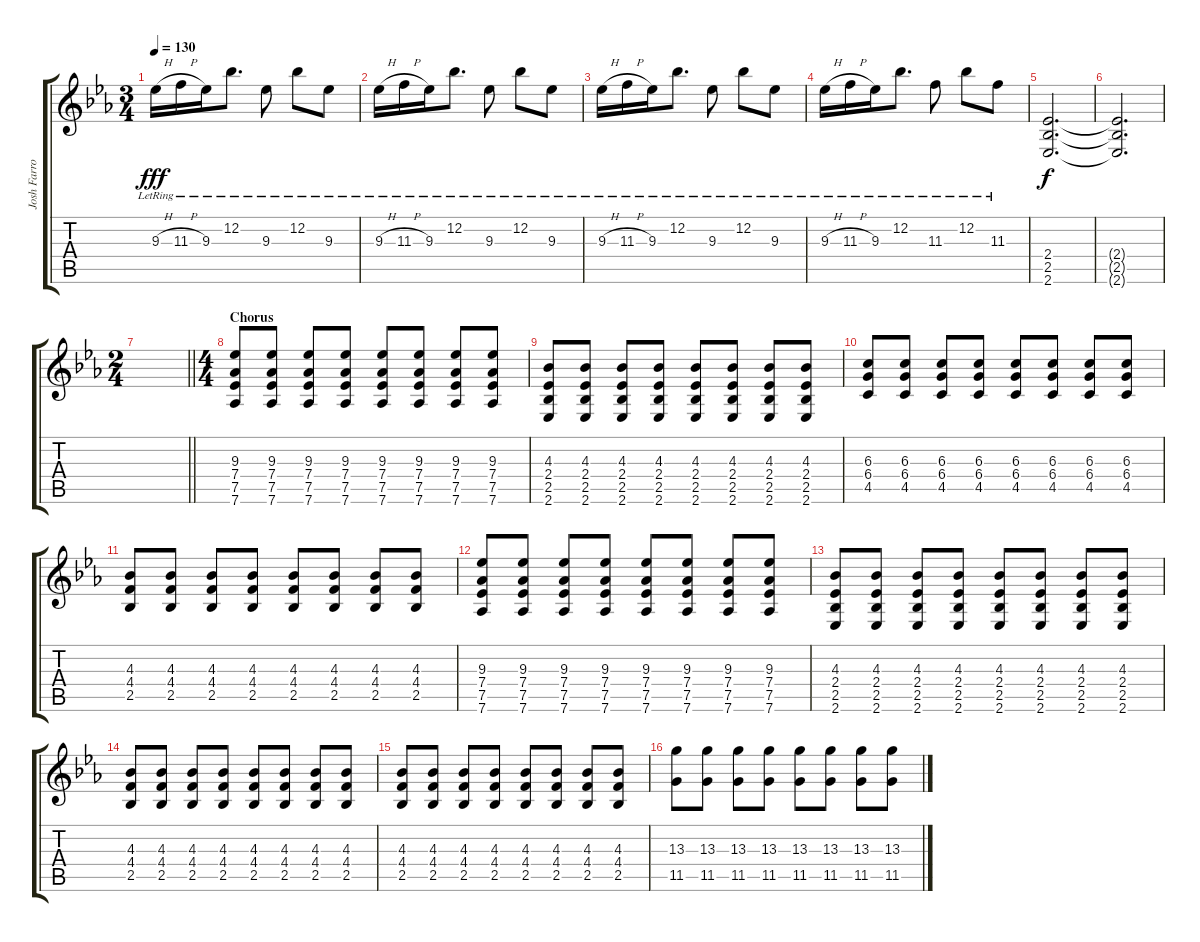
\track ("Josh Farro (Guitar)" "Josh Farro") {instrument distortionguitar bank 255}
\staff {score tabs}
\tuning (Eb4 Bb3 Gb3 Db3 Ab2 Db2) {hide}
\ts (3 4)
\tempo 130
\clef g2
\ks eb
9.3{h lr}.16{dy fff} 11.3{h lr}.16 9.3{lr}.16 12.2{lr}.8{d} 9.3{lr}.8 12.2{lr}.8 9.3{lr}.8 |
9.3{h lr}.16 11.3{h lr}.16 9.3{lr}.16 12.2{lr}.8{d} 9.3{lr}.8 12.2{lr}.8 9.3{lr}.8 |
9.3{h lr}.16 11.3{h lr}.16 9.3{lr}.16 12.2{lr}.8{d} 9.3{lr}.8 12.2{lr}.8 9.3{lr}.8 |
9.3{h lr}.16 11.3{h lr}.16 9.3{lr}.16 12.2{lr}.8{d} 11.3{lr}.8 12.2{lr}.8 11.3{lr}.8 |
(2.4 2.5 2.6).2{d dy f instrument distortionguitar} |
(2.4{t} 2.5{t} 2.6{t}).2{d} |
\ts (2 4)
\barLineRight lightlight
|
\ts (4 4)
\section ("" "Chorus")
(9.3 7.4 7.5 7.6).8 (9.3 7.4 7.5 7.6).8 (9.3 7.4 7.5 7.6).8 (9.3 7.4 7.5 7.6).8 (9.3 7.4 7.5 7.6).8 (9.3 7.4 7.5 7.6).8 (9.3 7.4 7.5 7.6).8 (9.3 7.4 7.5 7.6).8 |
(4.3 2.4 2.5 2.6).8 (4.3 2.4 2.5 2.6).8 (4.3 2.4 2.5 2.6).8 (4.3 2.4 2.5 2.6).8 (4.3 2.4 2.5 2.6).8 (4.3 2.4 2.5 2.6).8 (4.3 2.4 2.5 2.6).8 (4.3 2.4 2.5 2.6).8 |
(6.3 6.4 4.5).8 (6.3 6.4 4.5).8 (6.3 6.4 4.5).8 (6.3 6.4 4.5).8 (6.3 6.4 4.5).8 (6.3 6.4 4.5).8 (6.3 6.4 4.5).8 (6.3 6.4 4.5).8 |
(4.3 4.4 2.5).8 (4.3 4.4 2.5).8 (4.3 4.4 2.5).8 (4.3 4.4 2.5).8 (4.3 4.4 2.5).8 (4.3 4.4 2.5).8 (4.3 4.4 2.5).8 (4.3 4.4 2.5).8 |
(9.3 7.4 7.5 7.6).8 (9.3 7.4 7.5 7.6).8 (9.3 7.4 7.5 7.6).8 (9.3 7.4 7.5 7.6).8 (9.3 7.4 7.5 7.6).8 (9.3 7.4 7.5 7.6).8 (9.3 7.4 7.5 7.6).8 (9.3 7.4 7.5 7.6).8 |
(4.3 2.4 2.5 2.6).8 (4.3 2.4 2.5 2.6).8 (4.3 2.4 2.5 2.6).8 (4.3 2.4 2.5 2.6).8 (4.3 2.4 2.5 2.6).8 (4.3 2.4 2.5 2.6).8 (4.3 2.4 2.5 2.6).8 (4.3 2.4 2.5 2.6).8 |
(4.3 4.4 2.5).8 (4.3 4.4 2.5).8 (4.3 4.4 2.5).8 (4.3 4.4 2.5).8 (4.3 4.4 2.5).8 (4.3 4.4 2.5).8 (4.3 4.4 2.5).8 (4.3 4.4 2.5).8 |
(4.3 4.4 2.5).8 (4.3 4.4 2.5).8 (4.3 4.4 2.5).8 (4.3 4.4 2.5).8 (4.3 4.4 2.5).8 (4.3 4.4 2.5).8 (4.3 4.4 2.5).8 (4.3 4.4 2.5).8 |
(13.3 11.5).8 (13.3 11.5).8 (13.3 11.5).8 (13.3 11.5).8 (13.3 11.5).8 (13.3 11.5).8 (13.3 11.5).8 (13.3 11.5).8
